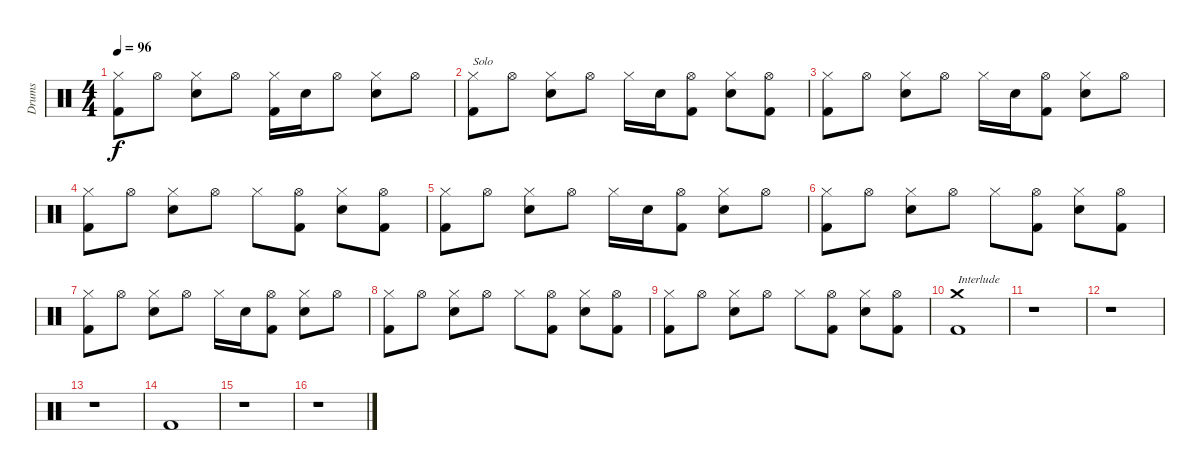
\track ("Drums" "Drums") {instrument percussion}
\staff {score}
\articulation defaults
\ts (4 4)
\tempo 96
\clef neutral
\ks c
("Hi-Hat (closed)" "Kick (hit) 2").8{dy f} "Hi-Hat (open)".8 ("Hi-Hat (closed)" "Snare (hit) 2").8 "Hi-Hat (open)".8 ("Hi-Hat (closed)" "Kick (hit) 2").16 "Snare (hit) 2".16 "Hi-Hat (open)".8 ("Hi-Hat (closed)" "Snare (hit) 2").8 "Hi-Hat (open)".8 |
("Hi-Hat (closed)" "Kick (hit) 2").8{txt "Solo"} "Hi-Hat (open)".8 ("Hi-Hat (closed)" "Snare (hit) 2").8 "Hi-Hat (open)".8 "Hi-Hat (closed)".16 "Snare (hit) 2".16 ("Hi-Hat (open)" "Kick (hit) 2").8 ("Hi-Hat (closed)" "Snare (hit) 2").8 ("Hi-Hat (open)" "Kick (hit) 2").8 |
("Hi-Hat (closed)" "Kick (hit) 2").8 "Hi-Hat (open)".8 ("Hi-Hat (closed)" "Snare (hit) 2").8 "Hi-Hat (open)".8 "Hi-Hat (closed)".16 "Snare (hit) 2".16 ("Hi-Hat (open)" "Kick (hit) 2").8 ("Hi-Hat (closed)" "Snare (hit) 2").8 "Hi-Hat (open)".8 |
("Hi-Hat (closed)" "Kick (hit) 2").8 "Hi-Hat (open)".8 ("Hi-Hat (closed)" "Snare (hit) 2").8 "Hi-Hat (open)".8 "Hi-Hat (closed)".8 ("Hi-Hat (open)" "Kick (hit) 2").8 ("Hi-Hat (closed)" "Snare (hit) 2").8 ("Hi-Hat (open)" "Kick (hit) 2").8 |
("Hi-Hat (closed)" "Kick (hit) 2").8 "Hi-Hat (open)".8 ("Hi-Hat (closed)" "Snare (hit) 2").8 "Hi-Hat (open)".8 "Hi-Hat (closed)".16 "Snare (hit) 2".16 ("Hi-Hat (open)" "Kick (hit) 2").8 ("Hi-Hat (closed)" "Snare (hit) 2").8 "Hi-Hat (open)".8 |
("Hi-Hat (closed)" "Kick (hit) 2").8 "Hi-Hat (open)".8 ("Hi-Hat (closed)" "Snare (hit) 2").8 "Hi-Hat (open)".8 "Hi-Hat (closed)".8 ("Hi-Hat (open)" "Kick (hit) 2").8 ("Hi-Hat (closed)" "Snare (hit) 2").8 ("Hi-Hat (open)" "Kick (hit) 2").8 |
("Hi-Hat (closed)" "Kick (hit) 2").8 "Hi-Hat (open)".8 ("Hi-Hat (closed)" "Snare (hit) 2").8 "Hi-Hat (open)".8 "Hi-Hat (closed)".16 "Snare (hit) 2".16 ("Hi-Hat (open)" "Kick (hit) 2").8 ("Hi-Hat (closed)" "Snare (hit) 2").8 "Hi-Hat (open)".8 |
("Hi-Hat (closed)" "Kick (hit) 2").8 "Hi-Hat (open)".8 ("Hi-Hat (closed)" "Snare (hit) 2").8 "Hi-Hat (open)".8 "Hi-Hat (closed)".8 ("Hi-Hat (open)" "Kick (hit) 2").8 ("Hi-Hat (closed)" "Snare (hit) 2").8 ("Hi-Hat (open)" "Kick (hit) 2").8 |
("Hi-Hat (closed)" "Kick (hit) 2").8 "Hi-Hat (open)".8 ("Hi-Hat (closed)" "Snare (hit) 2").8 "Hi-Hat (open)".8 "Hi-Hat (closed)".8 ("Hi-Hat (open)" "Kick (hit) 2").8 ("Hi-Hat (closed)" "Snare (hit) 2").8 ("Hi-Hat (open)" "Kick (hit) 2").8 |
("Crash medium (hit)" "Kick (hit) 2").1{txt "Interlude"} |
r.1 |
r.1 |
r.1 |
"Kick (hit) 2".1 |
r.1 |
r.1
